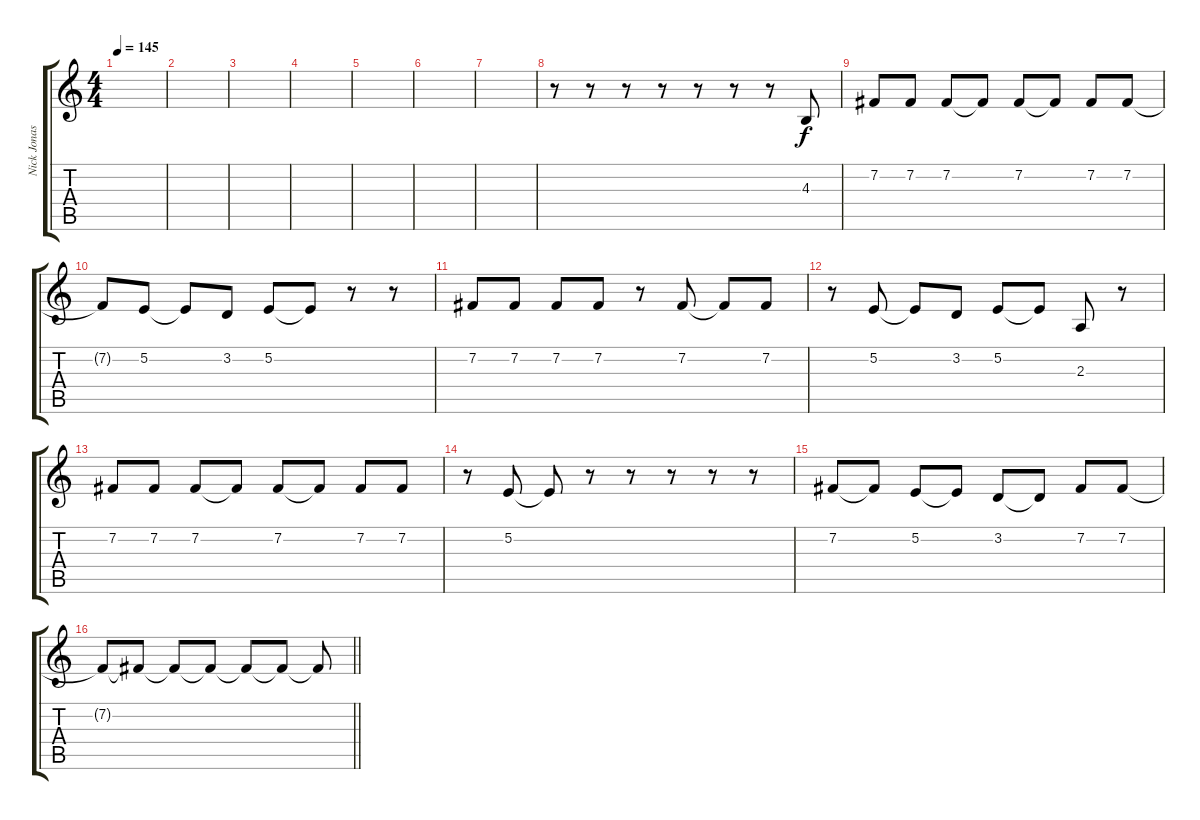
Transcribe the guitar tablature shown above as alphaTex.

\track ("Nick Jonas" "Nick Jonas") {instrument honkytonkpiano}
\staff {score tabs}
\tuning (E4 B3 G3 D3 A2 E2) {hide}
\ts (4 4)
\tempo 145
\clef g2
\ks c
|
|
|
|
|
|
|
r.8 r.8 r.8 r.8 r.8 r.8 r.8 4.3.8 |
7.2.8 7.2.8 7.2.8 7.2{t}.8 7.2.8 7.2{t}.8 7.2.8 7.2.8 |
7.2{t}.8 5.2.8 5.2{t}.8 3.2.8 5.2.8 5.2{t}.8 r.8 r.8 |
7.2.8 7.2.8 7.2.8 7.2.8 r.8 7.2.8 7.2{t}.8 7.2.8 |
r.8 5.2.8 5.2{t}.8 3.2.8 5.2.8 5.2{t}.8 2.3.8 r.8 |
7.2.8 7.2.8 7.2.8 7.2{t}.8 7.2.8 7.2{t}.8 7.2.8 7.2.8 |
r.8 5.2.8 5.2{t}.8 r.8 r.8 r.8 r.8 r.8 |
7.2.8 7.2{t}.8 5.2.8 5.2{t}.8 3.2.8 3.2{t}.8 7.2.8 7.2.8 |
\barLineRight lightlight
7.2{t}.8 7.2{t}.8 7.2{t}.8 7.2{t}.8 7.2{t}.8 7.2{t}.8 7.2{t}.8
